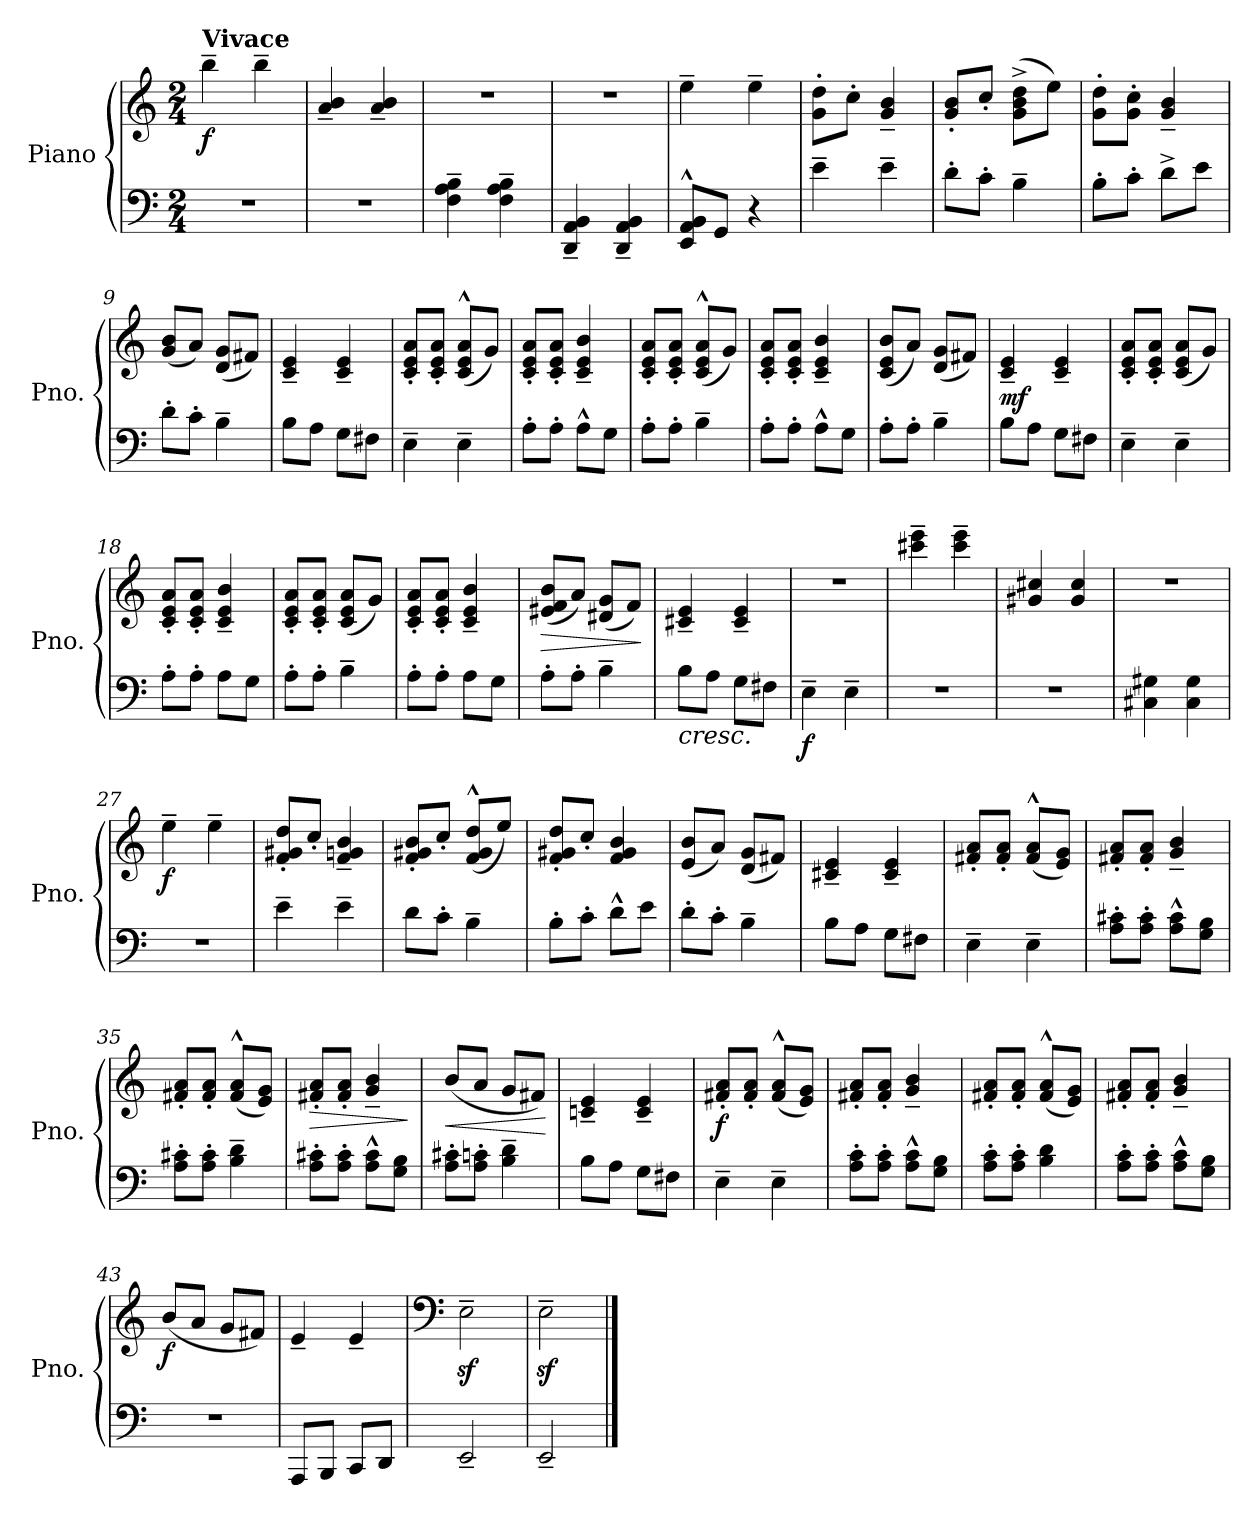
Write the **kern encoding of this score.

**kern	**kern	**dynam
*part1	*part1	*part1
*staff2	*staff1	*staff1/2
*I"Piano	*	*
*I'Pno.	*	*
*clefF4	*clefG2	*
*k[]	*k[]	*
*M2/4	*M2/4	*
=1	=1	=1
!	!LO:TX:a:B:t=Vivace	!
!	!	!LO:DY:b
2r	4bb~\	f
.	4bb~\	.
=2	=2	=2
2r	4a/~ 4b/~	.
.	4a/~ 4b/~	.
=3	=3	=3
4F\~ 4A\~ 4B\~	2r	.
4F\~ 4A\~ 4B\~	.	.
=4	=4	=4
4DD/~ 4AA/~ 4BB/~	2r	.
4DD/~ 4AA/~ 4BB/~	.	.
=5	=5	=5
8EE/^^ 8AA/^^ 8BB/^^L	4ee~\	.
8GG/J	.	.
4r	4ee~\	.
=6	=6	=6
4e~\	8g\' 8dd\'L	.
.	8cc'\J	.
4e~\	4g/~ 4b/~	.
=7	=7	=7
8d'\L	8g/' 8b/'L	.
8c'\J	8cc'/J	.
4B~\	(>8g\^ 8b\^ 8dd\^L	.
.	8ee\J)	.
=8	=8	=8
8B'\L	8g\' 8dd\'L	.
8c'\J	8g\' 8cc\'J	.
8d^\L	4g/~ 4b/~	.
8e\J	.	.
=9	=9	=9
8d'\L	(<8g/ 8b/L	.
8c'\J	8a/J)	.
4B~\	(<8d/ 8g/L	.
.	8f#X/J)	.
!!LO:LB:g=z
=10	=10	=10
8B\L	4c/~ 4e/~	.
8A\J	.	.
8G\L	4c/~ 4e/~	.
8F#X\J	.	.
=11	=11	=11
4E~\	8c/' 8e/' 8a/'L	.
.	8c/' 8e/' 8a/'J	.
4E~\	(<8c/^^ 8e/^^ 8a/^^L	.
.	8g/J)	.
=12	=12	=12
8A'\L	8c/' 8e/' 8a/'L	.
8A'\J	8c/' 8e/' 8a/'J	.
8A^^\L	4c/~ 4e/~ 4b/~	.
8G\J	.	.
=13	=13	=13
8A'\L	8c/' 8e/' 8a/'L	.
8A'\J	8c/' 8e/' 8a/'J	.
4B~\	(<8c/^^ 8e/^^ 8a/^^L	.
.	8g/J)	.
=14	=14	=14
8A'\L	8c/' 8e/' 8a/'L	.
8A'\J	8c/' 8e/' 8a/'J	.
8A^^\L	4c/~ 4e/~ 4b/~	.
8G\J	.	.
=15	=15	=15
8A'\L	(<8c/ 8e/ 8b/L	.
8A'\J	8a/J)	.
4B~\	(<8d/ 8g/L	.
.	8f#X/J)	.
=16	=16	=16
!	!	!LO:DY:b
8B\L	4c/~ 4e/~	mf
8A\J	.	.
8G\L	4c/~ 4e/~	.
8F#X\J	.	.
=17	=17	=17
4E~\	8c/' 8e/' 8a/'L	.
.	8c/' 8e/' 8a/'J	.
4E~\	(<8c/ 8e/ 8a/L	.
.	8g/J)	.
=18	=18	=18
8A'\L	8c/' 8e/' 8a/'L	.
8A'\J	8c/' 8e/' 8a/'J	.
8A\L	4c/~ 4e/~ 4b/~	.
8G\J	.	.
!!LO:LB:g=z
=19	=19	=19
8A'\L	8c/' 8e/' 8a/'L	.
8A'\J	8c/' 8e/' 8a/'J	.
4B~\	(<8c/ 8e/ 8a/L	.
.	8g/J)	.
=20	=20	=20
8A'\L	8c/' 8e/' 8a/'L	.
8A'\J	8c/' 8e/' 8a/'J	.
8A\L	4c/~ 4e/~ 4b/~	.
8G\J	.	.
=21	=21	=21
!	!	!LO:HP:b
8A'\L	(<8e#X/ 8f/ 8b/L	>
8A'\J	8a/J)	.
4B~\	(<8d#X/ 8g/L	.
.	8f/J)	.
.	.	]
=22	=22	=22
!LO:TX:b:i:t=cresc.	!	!
8B\L	4c#X/~ 4e/~	.
8A\J	.	.
8G\L	4c#/~ 4e/~	.
8F#X\J	.	.
=23	=23	=23
!	!	!LO:DY:b=2
4E~\	2r	f
4E~\	.	.
=24	=24	=24
2r	4ccc#X\~ 4eee\~	.
.	4ccc#\~ 4eee\~	.
=25	=25	=25
2r	4g#X/ 4cc#X/	.
.	4g#/ 4cc#/	.
=26	=26	=26
4C#X\ 4G#X\	2r	.
4C#\ 4G#\	.	.
=27	=27	=27
!	!	!LO:DY:b
2r	4ee~\	f
.	4ee~\	.
=28	=28	=28
4e~\	8f/' 8g#X/' 8dd/'L	.
.	8cc'/J	.
4e~\	4f/~ 4gn/~ 4b/~	.
!!LO:LB:g=z
=29	=29	=29
8d\L	8f/' 8g#X/' 8b/'L	.
8c'\J	8cc'/J	.
4B~\	(<8f/^^ 8g#/^^ 8dd/^^L	.
.	8ee/J)	.
=30	=30	=30
8B'\L	8f/' 8g#X/' 8dd/'L	.
8c'\J	8cc'/J	.
8d^^\L	4f/ 4g#/ 4b/	.
8e\J	.	.
=31	=31	=31
8d'\L	(<8e/ 8b/L	.
8c'\J	8a/J)	.
4B~\	(<8d/ 8g/L	.
.	8f#X/J)	.
=32	=32	=32
8B\L	4c#X/~ 4e/~	.
8A\J	.	.
8G\L	4c#/~ 4e/~	.
8F#X\J	.	.
=33	=33	=33
4E~\	8f#X/' 8a/'L	.
.	8f#/' 8a/'J	.
4E~\	(<8f#/^^ 8a/^^L	.
.	8e/ 8g/J)	.
=34	=34	=34
8A\' 8c#X\'L	8f#X/' 8a/'L	.
8A\' 8c#\'J	8f#/' 8a/'J	.
8A\^^ 8c#\^^L	4g/~ 4b/~	.
8G\ 8B\J	.	.
=35	=35	=35
8A\' 8c#X\'L	8f#X/' 8a/'L	.
8A\' 8c#\'J	8f#/' 8a/'J	.
4B\~ 4d\~	(<8f#/^^ 8a/^^L	.
.	8e/ 8g/J)	.
=36	=36	=36
!	!	!LO:HP:b
8A\' 8c#X\'L	8f#X/' 8a/'L	>
8A\' 8c#\'J	8f#/' 8a/'J	.
8A\^^ 8c#\^^L	4g/~ 4b/~	.
8G\ 8B\J	.	.
.	.	]
!!LO:LB:g=z
=37	=37	=37
!	!	!LO:HP:b
8A\' 8c#X\'L	(<8b/L	<
8A\' 8cn\'J	8a/J	.
4B\~ 4d\~	8g/L	.
.	8f#X/J)	.
.	.	[
=38	=38	=38
8B\L	4cn/~ 4e/~	.
8A\J	.	.
8G\L	4c/~ 4e/~	.
8F#X\J	.	.
=39	=39	=39
!	!	!LO:DY:b
4E~\	8f#X/' 8a/'L	f
.	8f#/' 8a/'J	.
4E~\	(<8f#/^^ 8a/^^L	.
.	8e/ 8g/J)	.
=40	=40	=40
8A\' 8c\'L	8f#X/' 8a/'L	.
8A\' 8c\'J	8f#/' 8a/'J	.
8A\^^ 8c\^^L	4g/~ 4b/~	.
8G\ 8B\J	.	.
=41	=41	=41
8A\' 8c\'L	8f#X/' 8a/'L	.
8A\' 8c\'J	8f#/' 8a/'J	.
4B\ 4d\	(<8f#/^^ 8a/^^L	.
.	8e/ 8g/J)	.
=42	=42	=42
8A\' 8c\'L	8f#X/' 8a/'L	.
8A\' 8c\'J	8f#/' 8a/'J	.
8A\^^ 8c\^^L	4g/~ 4b/~	.
8G\ 8B\J	.	.
=43	=43	=43
!	!	!LO:DY:b
2r	(<8b/L	f
.	8a/J	.
.	8g/L	.
.	8f#X/J)	.
=44	=44	=44
8AAA/L	4e~/	.
8BBB/J	.	.
8CC/L	4e~/	.
8DD/J	.	.
!!LO:PB:g=z
=45	=45	=45
*	*clefF4	*
2EE~/	2Ez<~\	.
=46	=46	=46
2EE~/	2Ez<~\	.
==	==	==
*-	*-	*-
